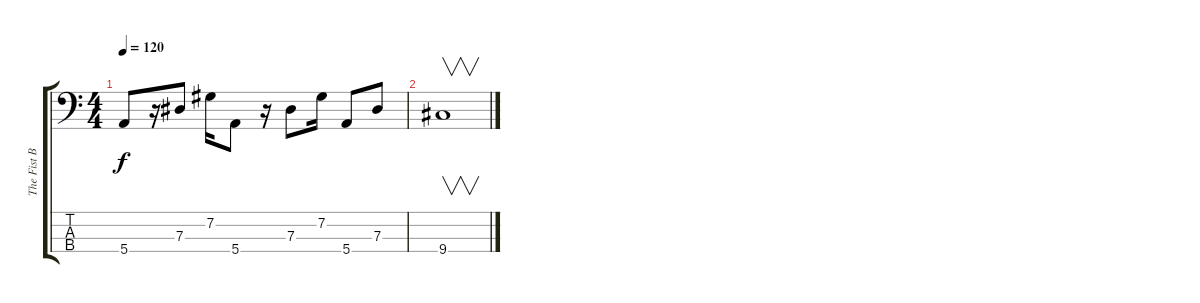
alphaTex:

\track ("The Fist Boost" "The Fist B") {instrument electricbassfinger}
\staff {score tabs}
\tuning (Gb2 Db2 Ab1 E1) {hide}
\ts (4 4)
\tempo 120
\clef f4
\ks c
5.4.8{dy f} r.16 7.3.8 7.2.16 5.4.8 r.16 7.3.8 7.2.16 5.4.8 7.3.8 |
9.4.1{v}
